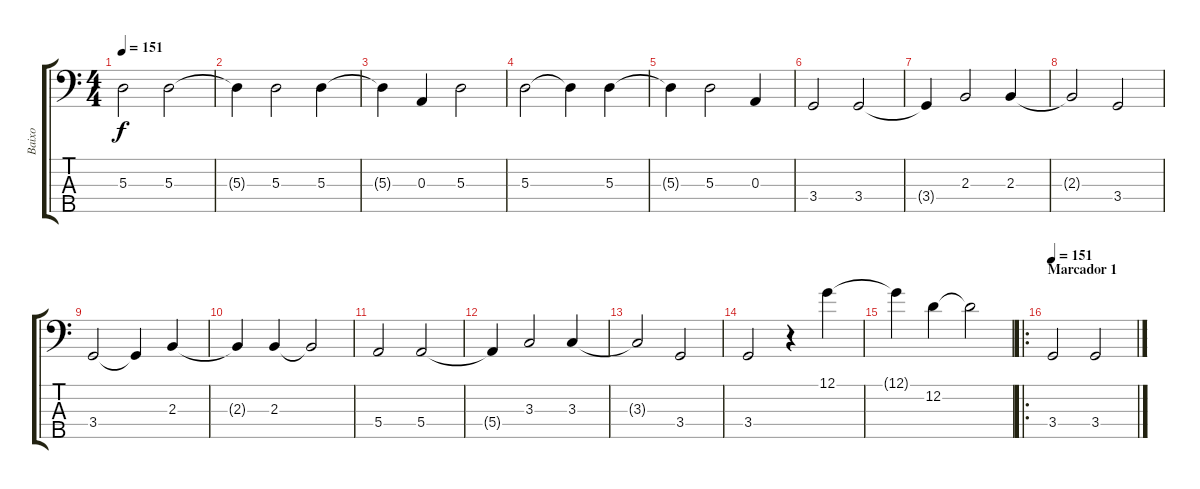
\track ("Baixo" "Baixo") {instrument electricbassfinger}
\staff {score tabs}
\tuning (G2 D2 A1 E1 B0) {hide}
\ts (4 4)
\tempo 151
\clef f4
\ks c
5.3.2{dy f instrument electricbassfinger} 5.3.2 |
5.3{t}.4 5.3.2 5.3.4 |
5.3{t}.4 0.3.4 5.3.2 |
5.3.2 5.3{t}.4 5.3.4 |
5.3{t}.4 5.3.2 0.3.4 |
3.4.2 3.4.2 |
3.4{t}.4 2.3.2 2.3.4 |
2.3{t}.2 3.4.2 |
3.4.2 3.4{t}.4 2.3.4 |
2.3{t}.4 2.3.4 2.3{t}.2 |
5.4.2 5.4.2 |
5.4{t}.4 3.3.2 3.3.4 |
3.3{t}.2 3.4.2 |
3.4.2 r.4 12.1.4 |
12.1{t}.4 12.2.4 12.2{t}.2 |
\ro
\section ("" "Marcador 1")
\tempo 151
3.4.2 3.4.2
